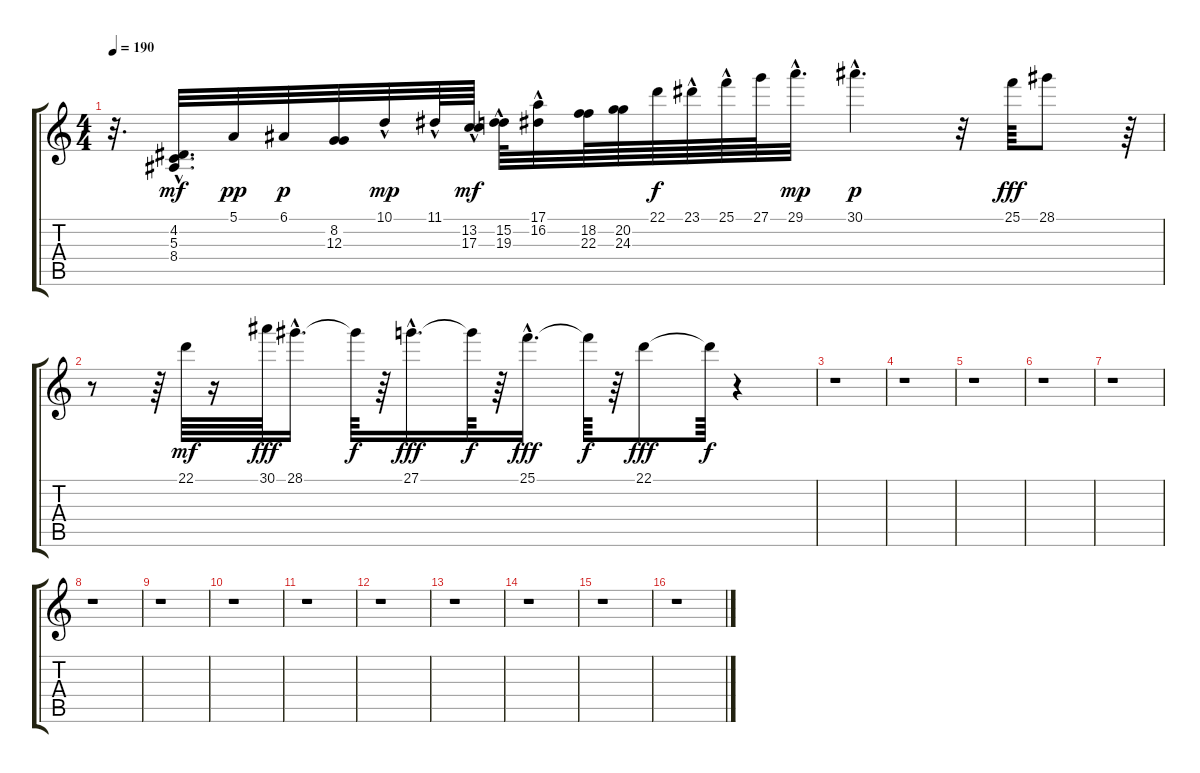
\track "" {instrument rockorgan}
\staff {score tabs}
\tuning (E4 B3 G3 D3 A2 E2) {hide}
\ts (4 4)
\tempo 190
\clef g2
\ks c
r.32{d dy f} (4.2{hac} 5.3 8.4{hac}).32{d dy mf} 5.1.32{dy pp} 6.1.32{dy p} (8.2 12.3).32 10.1{hac}.32{dy mp} 11.1{hac}.64 (13.2 17.3{hac}).64{dy mf} (15.2 19.3{hac}).64 (17.1{hac} 16.2).32 (18.2 22.3).64 (20.2 24.3).64 22.1.64{dy f} 23.1{hac}.64 25.1{hac}.64 27.1.64 29.1{hac}.32{d dy mp} 30.1{hac}.4{d dy p} r.32 25.1.64{dy fff} 28.1.8 r.64 |
r.8 r.64 22.1.64{dy mf} r.16 30.1.64{dy fff} 28.1{hac}.16{d} 28.1{t}.64{dy f} r.64 27.1{hac}.16{d dy fff} 27.1{t}.64{dy f} r.64 25.1{hac}.16{d dy fff} 25.1{t}.64{dy f} r.64 22.1.8{dy fff} 22.1{t}.64{dy f} r.4 |
r.1 |
r.1 |
r.1 |
r.1 |
r.1 |
r.1 |
r.1 |
r.1 |
r.1 |
r.1 |
r.1 |
r.1 |
r.1 |
r.1
